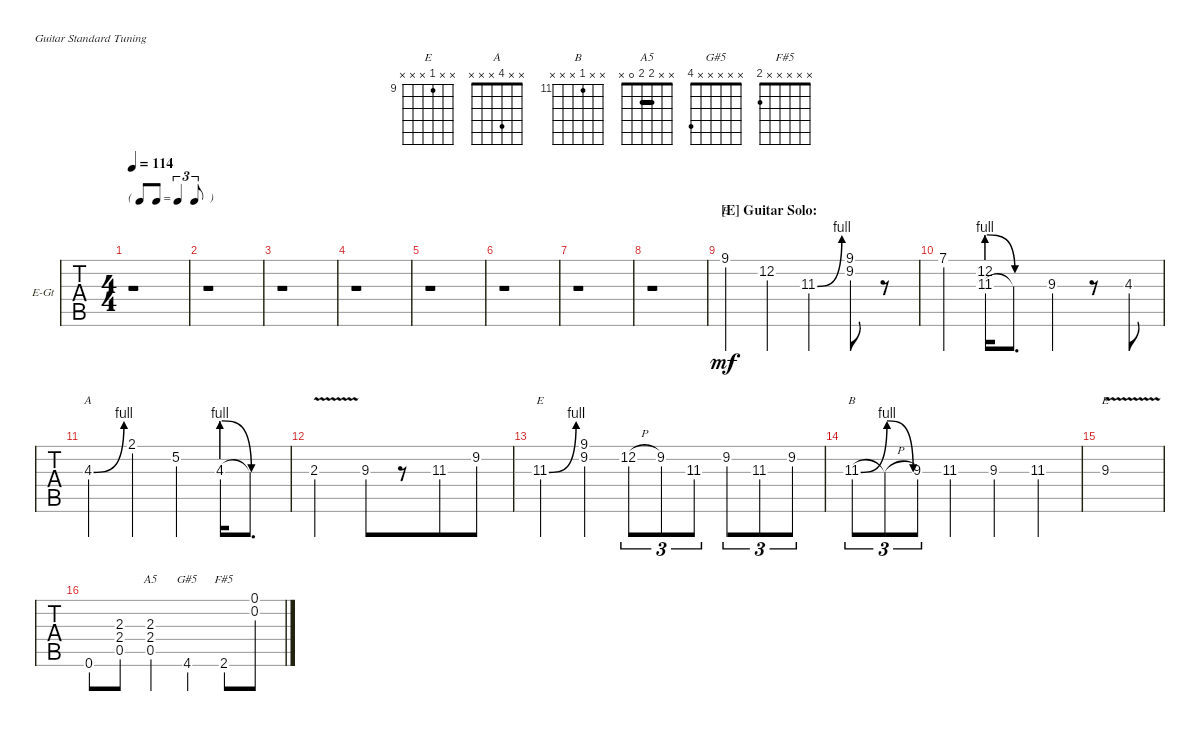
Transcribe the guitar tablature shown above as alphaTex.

\defaultSystemsLayout 4
\bracketExtendMode groupsimilarinstruments
\firstSystemTrackNameOrientation horizontal
\otherSystemsTrackNameOrientation horizontal
\track ("Guitar Solo:" "E-Gt") {instrument overdrivenguitar}
\staff {tabs}
\tuning (E4 B3 G3 D3 A2 E2)
\chord ("E" 9 x x x x x) {firstfret 9}
\chord ("A" x x 4 x x x)
\chord ("E" x x 11 x x x) {firstfret 11}
\chord ("B" x x 11 x x x) {firstfret 11}
\chord ("E" x x 9 x x x) {firstfret 9}
\chord ("A5" x x 2 2 0 x) {barre 2}
\chord ("G#5" x x x x x 4)
\chord ("F#5" x x x x x 2)
\ts (4 4)
\tf triplet8th
\tempo 114
\clef g2
\ks c
r.1{dy mf} |
r.1 |
r.1 |
r.1 |
r.1 |
r.1 |
r.1 |
r.1 |
\section ("E" "Guitar Solo:")
9.1.4{ch "E"} 12.2.4 11.3{be (bend 0 0 15 4)}.4 (9.1 9.2).8 r.8 |
7.1.4 (11.3{be (prebendrelease 0 4 15 0)} 12.2).16 11.3{be (hold 0 0 60 0) t}.8{d} 9.3.4 r.8 4.3.8 |
4.3{be (bend 0 0 15 4)}.4{ch "A"} 2.1.4 5.2.4 4.3{be (prebendrelease 0 4 15 0)}.16 4.3{be (hold 0 0 60 0) t}.8{d} |
2.3{v}.2 9.3.8{beam merge} r.8{beam merge} 11.3.8{beam merge} 9.2.8 |
11.3{be (bend 0 0 15 4)}.4{ch "E"} (9.1 9.2).4 12.2{h}.8{tu (3 2)} 9.2.8{tu (3 2)} 11.3.8{tu (3 2)} 9.2.8{tu (3 2)} 11.3.8{tu (3 2)} 9.2.8{tu (3 2)} |
11.3{be (bendrelease 0 0 10.2 4 20.4 4 30 0)}.8{tu (3 2) ch "B"} 11.3{h t}.8{tu (3 2)} 9.3.8{tu (3 2)} 11.3.4 9.3.4 11.3.4 |
9.3{v}.1{ch "E"} |
0.6.8 (0.5 2.4 2.3).8 (0.5 2.4 2.3).4{ch "A5"} 4.6.4{ch "G#5"} 2.6.8{ch "F#5"} (0.1 0.2).8
